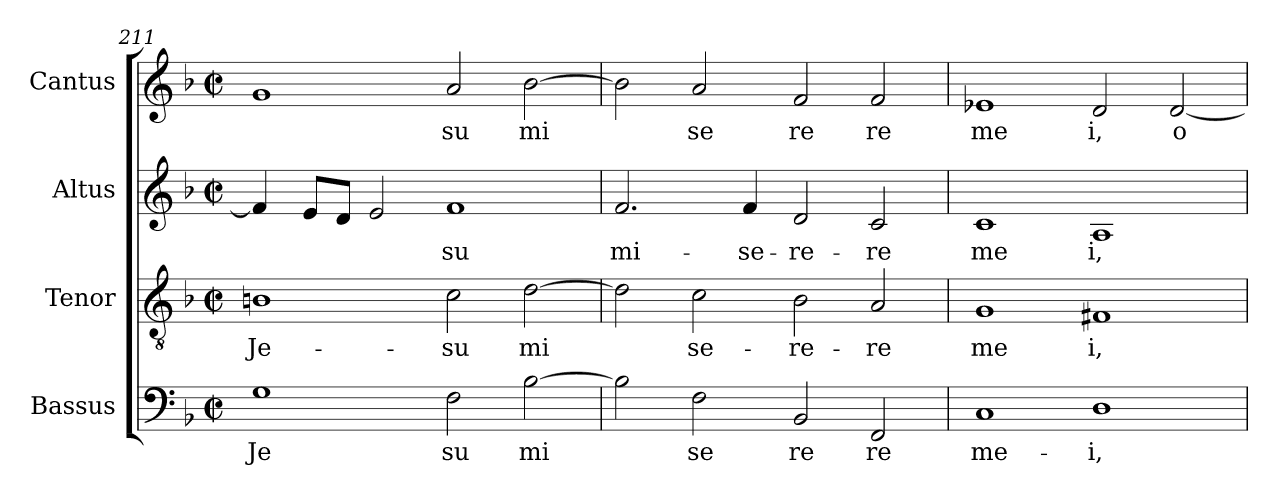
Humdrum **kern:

**kern	**text	**kern	**text	**kern	**text	**kern	**text
*part4	*part4	*part3	*part3	*part2	*part2	*part1	*part1
*staff4	*staff4	*staff3	*staff3	*staff2	*staff2	*staff1	*staff1
*I"Bassus	*	*I"Tenor	*	*I"Altus	*	*I"Cantus	*
*I'Bassus	*	*I'Tenor	*	*I'Altus	*	*I'Cantus	*
*clefF4	*	*clefGv2	*	*clefG2	*	*clefG2	*
*k[b-]	*	*k[b-]	*	*k[b-]	*	*k[b-]	*
*F:	*	*F:	*	*F:	*	*F:	*
*M2/2	*	*M2/2	*	*M2/2	*	*M2/2	*
*met(c|)	*	*met(c|)	*	*met(c|)	*	*met(c|)	*
=211	=211	=211	=211	=211	=211	=211	=211
!	!LO:LY:b:cj	!	!LO:LY:b:cj	!	!LO:LY:b:cj	!	!LO:LY:b:cj
1G	Je	1Bn	Je-	4f/]	--	1g	.
!	!	!	!	!	!LO:LY:b:cj	!	!
.	.	.	.	8e/L	--	.	.
!	!	!	!	!	!LO:LY:b:cj	!	!
.	.	.	.	8d/J	--	.	.
!	!	!	!	!	!LO:LY:b:cj	!	!
.	.	.	.	2e/	--	.	.
!	!LO:LY:b:cj	!	!LO:LY:b:cj	!	!LO:LY:b:cj	!	!LO:LY:b:cj
2F\	su	2c\	-su	1f	-su	2a/	su
!	!LO:LY:b:cj	!	!LO:LY:b:cj	!	!	!	!LO:LY:b:cj
[>2B-\	mi	[>2d\	mi-	.	.	[>2b-\	mi
=212	=212	=212	=212	=212	=212	=212	=212
!	!LO:LY:b:cj	!	!LO:LY:b:cj	!	!LO:LY:b:cj	!	!LO:LY:b:cj
2B-\]	.	2d\]	--	2.f/	mi-	2b-\]	.
!	!LO:LY:b:cj	!	!LO:LY:b:cj	!	!	!	!LO:LY:b:cj
2F\	se	2c\	-se-	.	.	2a/	se
!	!	!	!	!	!LO:LY:b:cj	!	!
.	.	.	.	4f/	-se-	.	.
!	!LO:LY:b:cj	!	!LO:LY:b:cj	!	!LO:LY:b:cj	!	!LO:LY:b:cj
2BB-/	re	2B-\	-re-	2d/	-re-	2f/	re
!	!LO:LY:b:cj	!	!LO:LY:b:cj	!	!LO:LY:b:cj	!	!LO:LY:b:cj
2FF/	re	2A/	-re	2c/	-re	2f/	re
!!LO:PB:g=z
=213	=213	=213	=213	=213	=213	=213	=213
!	!LO:LY:b:cj	!	!LO:LY:b:cj	!	!LO:LY:b:cj	!	!LO:LY:b:cj
1C	me-	1G	me	1c	me	1e-X	me
!	!LO:LY:b:cj	!	!LO:LY:b:cj	!	!LO:LY:b:cj	!	!LO:LY:b:cj
1D	-i,	1F#X	i,	1A	i,	2d/	i,
!	!	!	!	!	!	!	!LO:LY:b:cj
.	.	.	.	.	.	[<2d/	o
=	=	=	=	=	=	=	=
*-	*-	*-	*-	*-	*-	*-	*-
